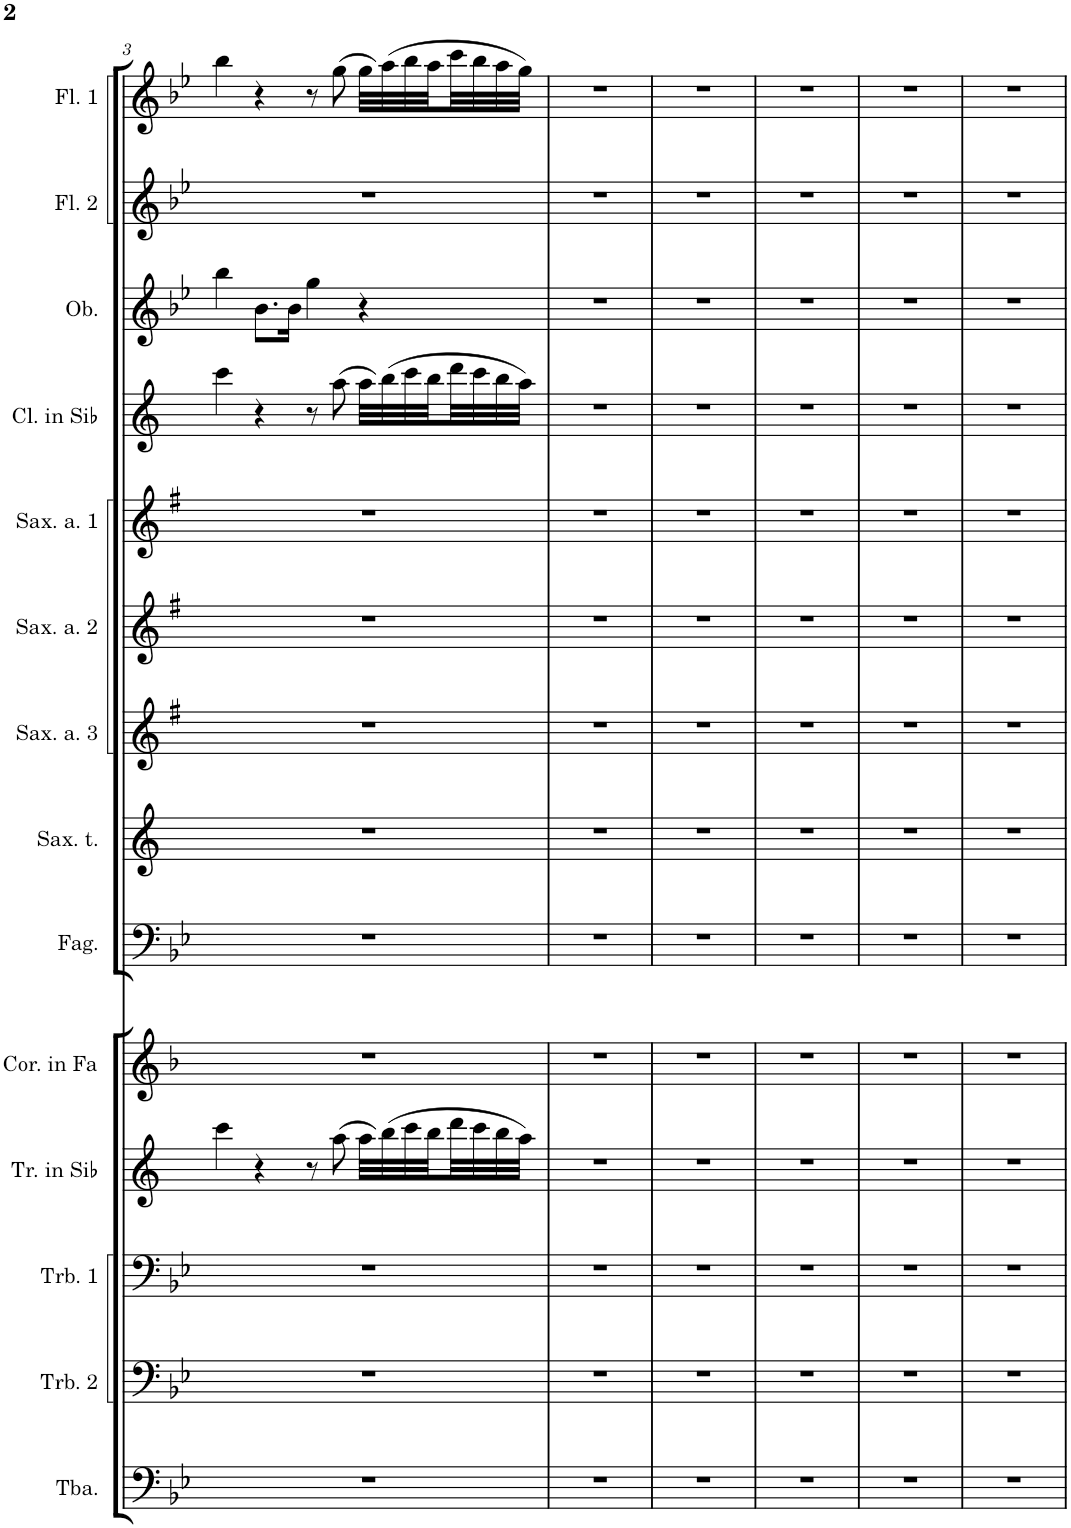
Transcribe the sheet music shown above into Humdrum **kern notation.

**kern	**kern	**kern	**kern	**kern	**kern	**kern	**kern	**kern	**kern	**kern	**kern	**kern	**kern
*part14	*part13	*part12	*part11	*part10	*part9	*part8	*part7	*part6	*part5	*part4	*part3	*part2	*part1
*staff14	*staff13	*staff12	*staff11	*staff10	*staff9	*staff8	*staff7	*staff6	*staff5	*staff4	*staff3	*staff2	*staff1
*I"Tuba	*I"Trombone 2	*I"Trombone 1	*I"Tromba  in Sib	*I"Corno in Fa	*I"Fagotto	*I"Sassofono tenore	*I"Sassofono  contralto 3	*I"Sassofono  contralto 2	*I"Sassofono  contralto 1	*I"Clarinetto in Sib	*I"Oboe	*I"Flauto 2	*I"Flauto 1
*I'Tba.	*I'Trb. 2	*I'Trb. 1	*I'Tr. in Sib	*I'Cor. in Fa	*I'Fag.	*	*	*	*	*I'Cl. in Sib	*I'Ob.	*I'Fl. 2	*I'Fl. 1
!!LO:PB:g=z
*clefF4	*clefF4	*clefF4	*clefG2	*clefG2	*clefF4	*clefG2	*clefG2	*clefG2	*clefG2	*clefG2	*clefG2	*clefG2	*clefG2
*	*	*	*Trd1c2	*Trd4c7	*	*Trd8c14	*Trd5c9	*Trd5c9	*Trd5c9	*Trd1c2	*	*	*
*k[b-e-]	*k[b-e-]	*k[b-e-]	*k[]	*k[b-]	*k[b-e-]	*k[]	*k[f#]	*k[f#]	*k[f#]	*k[]	*k[b-e-]	*k[b-e-]	*k[b-e-]
*M4/4	*M4/4	*M4/4	*M4/4	*M4/4	*M4/4	*M4/4	*M4/4	*M4/4	*M4/4	*M4/4	*M4/4	*M4/4	*M4/4
*met(c)	*met(c)	*met(c)	*met(c)	*met(c)	*met(c)	*met(c)	*met(c)	*met(c)	*met(c)	*met(c)	*met(c)	*met(c)	*met(c)
=3	=3	=3	=3	=3	=3	=3	=3	=3	=3	=3	=3	=3	=3
1r	1r	1r	4ccc\	1r	1r	1r	1r	1r	1r	4ccc\	4bb-\	1r	4bb-\
.	.	.	4r	.	.	.	.	.	.	4r	8.b-\L	.	4r
.	.	.	.	.	.	.	.	.	.	.	16b-\Jk	.	.
.	.	.	8r	.	.	.	.	.	.	8r	4gg\	.	8r
.	.	.	(8aa\	.	.	.	.	.	.	(8aa\	.	.	(8gg\
.	.	.	32aa\LLL)	.	.	.	.	.	.	32aa\LLL)	4r	.	32gg\LLL)
.	.	.	(32bb\	.	.	.	.	.	.	(32bb\	.	.	(32aa\
.	.	.	32ccc\	.	.	.	.	.	.	32ccc\	.	.	32bb-\
.	.	.	32bb\	.	.	.	.	.	.	32bb\	.	.	32aa\
.	.	.	32ddd\	.	.	.	.	.	.	32ddd\	.	.	32ccc\
.	.	.	32ccc\	.	.	.	.	.	.	32ccc\	.	.	32bb-\
.	.	.	32bb\	.	.	.	.	.	.	32bb\	.	.	32aa\
.	.	.	32aa\JJJ)	.	.	.	.	.	.	32aa\JJJ)	.	.	32gg\JJJ)
=4	=4	=4	=4	=4	=4	=4	=4	=4	=4	=4	=4	=4	=4
1r	1r	1r	1r	1r	1r	1r	1r	1r	1r	1r	1r	1r	1r
=5	=5	=5	=5	=5	=5	=5	=5	=5	=5	=5	=5	=5	=5
1r	1r	1r	1r	1r	1r	1r	1r	1r	1r	1r	1r	1r	1r
=6	=6	=6	=6	=6	=6	=6	=6	=6	=6	=6	=6	=6	=6
1r	1r	1r	1r	1r	1r	1r	1r	1r	1r	1r	1r	1r	1r
=7	=7	=7	=7	=7	=7	=7	=7	=7	=7	=7	=7	=7	=7
1r	1r	1r	1r	1r	1r	1r	1r	1r	1r	1r	1r	1r	1r
=8	=8	=8	=8	=8	=8	=8	=8	=8	=8	=8	=8	=8	=8
1r	1r	1r	1r	1r	1r	1r	1r	1r	1r	1r	1r	1r	1r
=	=	=	=	=	=	=	=	=	=	=	=	=	=
*-	*-	*-	*-	*-	*-	*-	*-	*-	*-	*-	*-	*-	*-
